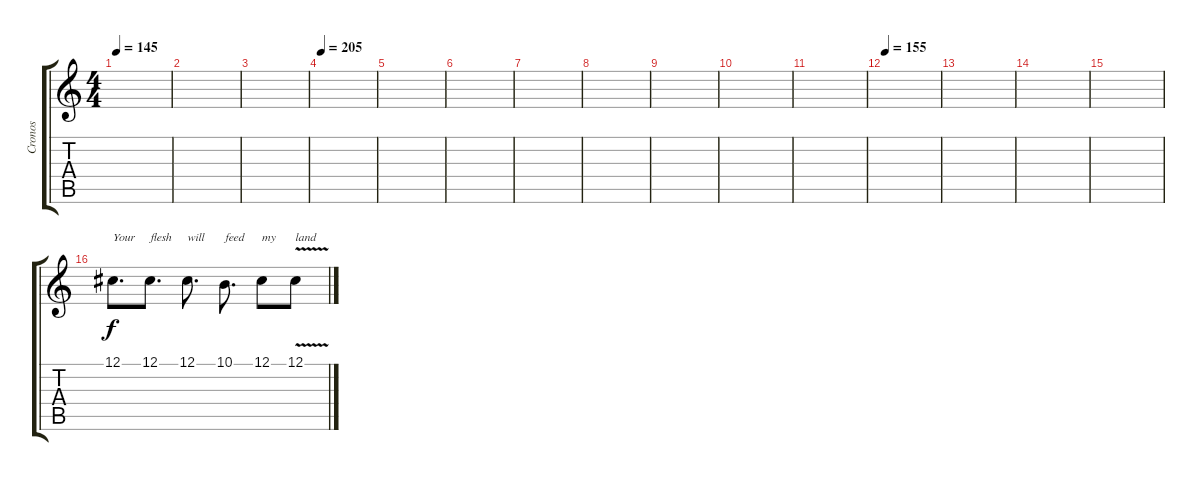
\track ("Cronos" "Cronos") {instrument lead6voice}
\staff {score tabs}
\tuning (Db4 Ab3 E3 B2 Gb2 Db2) {hide}
\ts (4 4)
\tempo 145
\clef g2
\ks c
|
|
|
\tempo 205
|
|
|
|
|
|
|
|
\tempo 155
|
|
|
|
12.1.8{d txt "Your"} 12.1.8{d txt "flesh"} 12.1.8{d txt "will"} 10.1.8{d txt "feed"} 12.1.8{txt "my"} 12.1{v}.8{txt "land"}
